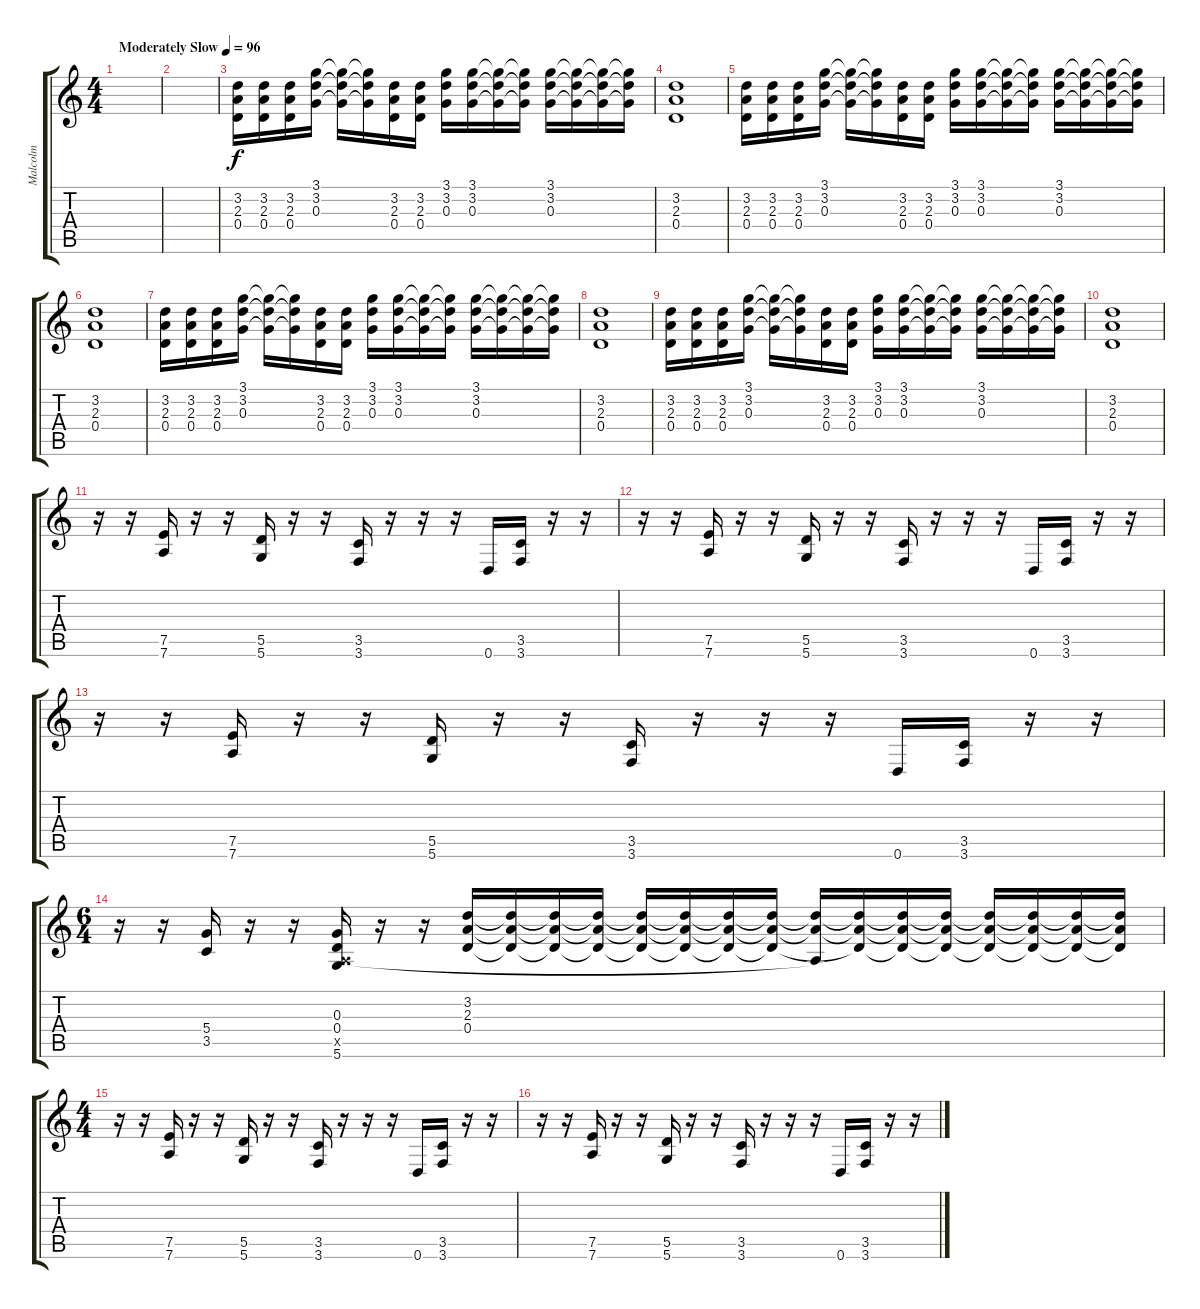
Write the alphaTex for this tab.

\track ("Malcolm" "Malcolm") {instrument distortionguitar}
\staff {score tabs}
\tuning (E4 B3 G3 D3 A2 D2) {hide}
\ts (4 4)
\tempo (96 "Moderately Slow")
\clef g2
\ks c
|
|
(3.2 2.3 0.4).16 (3.2 2.3 0.4).16 (3.2 2.3 0.4).16 (3.1 3.2 0.3).16 (3.1{t} 3.2{t} 0.3{t}).16 (3.1{t} 3.2{t} 0.3{t}).16 (3.2 2.3 0.4).16 (3.2 2.3 0.4).16 (3.1 3.2 0.3).16 (3.1 3.2 0.3).16 (3.1{t} 3.2{t} 0.3{t}).16 (3.1{t} 3.2{t} 0.3{t}).16 (3.1 3.2 0.3).16 (3.1{t} 3.2{t} 0.3{t}).16 (3.1{t} 3.2{t} 0.3{t}).16 (3.1{t} 3.2{t} 0.3{t}).16 |
(3.2 2.3 0.4).1 |
(3.2 2.3 0.4).16 (3.2 2.3 0.4).16 (3.2 2.3 0.4).16 (3.1 3.2 0.3).16 (3.1{t} 3.2{t} 0.3{t}).16 (3.1{t} 3.2{t} 0.3{t}).16 (3.2 2.3 0.4).16 (3.2 2.3 0.4).16 (3.1 3.2 0.3).16 (3.1 3.2 0.3).16 (3.1{t} 3.2{t} 0.3{t}).16 (3.1{t} 3.2{t} 0.3{t}).16 (3.1 3.2 0.3).16 (3.1{t} 3.2{t} 0.3{t}).16 (3.1{t} 3.2{t} 0.3{t}).16 (3.1{t} 3.2{t} 0.3{t}).16 |
(3.2 2.3 0.4).1 |
(3.2 2.3 0.4).16 (3.2 2.3 0.4).16 (3.2 2.3 0.4).16 (3.1 3.2 0.3).16 (3.1{t} 3.2{t} 0.3{t}).16 (3.1{t} 3.2{t} 0.3{t}).16 (3.2 2.3 0.4).16 (3.2 2.3 0.4).16 (3.1 3.2 0.3).16 (3.1 3.2 0.3).16 (3.1{t} 3.2{t} 0.3{t}).16 (3.1{t} 3.2{t} 0.3{t}).16 (3.1 3.2 0.3).16 (3.1{t} 3.2{t} 0.3{t}).16 (3.1{t} 3.2{t} 0.3{t}).16 (3.1{t} 3.2{t} 0.3{t}).16 |
(3.2 2.3 0.4).1 |
(3.2 2.3 0.4).16 (3.2 2.3 0.4).16 (3.2 2.3 0.4).16 (3.1 3.2 0.3).16 (3.1{t} 3.2{t} 0.3{t}).16 (3.1{t} 3.2{t} 0.3{t}).16 (3.2 2.3 0.4).16 (3.2 2.3 0.4).16 (3.1 3.2 0.3).16 (3.1 3.2 0.3).16 (3.1{t} 3.2{t} 0.3{t}).16 (3.1{t} 3.2{t} 0.3{t}).16 (3.1 3.2 0.3).16 (3.1{t} 3.2{t} 0.3{t}).16 (3.1{t} 3.2{t} 0.3{t}).16 (3.1{t} 3.2{t} 0.3{t}).16 |
(3.2 2.3 0.4).1 |
r.16 r.16 (7.5 7.6).16 r.16 r.16 (5.5 5.6).16 r.16 r.16 (3.5 3.6).16 r.16 r.16 r.16 0.6.16 (3.5 3.6).16 r.16 r.16 |
r.16 r.16 (7.5 7.6).16 r.16 r.16 (5.5 5.6).16 r.16 r.16 (3.5 3.6).16 r.16 r.16 r.16 0.6.16 (3.5 3.6).16 r.16 r.16 |
r.16 r.16 (7.5 7.6).16 r.16 r.16 (5.5 5.6).16 r.16 r.16 (3.5 3.6).16 r.16 r.16 r.16 0.6.16 (3.5 3.6).16 r.16 r.16 |
\ts (6 4)
r.16 r.16 (5.4 3.5).16 r.16 r.16 (0.3 0.4 0.5{x} 5.6).16 r.16 r.16 (3.2 2.3 0.4).16 (3.2{t} 2.3{t} 0.4{t}).16 (3.2{t} 2.3{t} 0.4{t}).16 (3.2{t} 2.3{t} 0.4{t}).16 (3.2{t} 2.3{t} 0.4{t}).16 (3.2{t} 2.3{t} 0.4{t}).16 (3.2{t} 2.3{t} 0.4{t}).16 (3.2{t} 2.3{t} 0.4{t}).16 (3.2{t} 2.3{t} 0.5{t}).16 (3.2{t} 2.3{t} 0.4{t}).16 (3.2{t} 2.3{t} 0.4{t}).16 (3.2{t} 2.3{t} 0.4{t}).16 (3.2{t} 2.3{t} 0.4{t}).16 (3.2{t} 2.3{t} 0.4{t}).16 (3.2{t} 2.3{t} 0.4{t}).16 (3.2{t} 2.3{t} 0.4{t}).16 |
\ts (4 4)
r.16 r.16 (7.5 7.6).16 r.16 r.16 (5.5 5.6).16 r.16 r.16 (3.5 3.6).16 r.16 r.16 r.16 0.6.16 (3.5 3.6).16 r.16 r.16 |
r.16 r.16 (7.5 7.6).16 r.16 r.16 (5.5 5.6).16 r.16 r.16 (3.5 3.6).16 r.16 r.16 r.16 0.6.16 (3.5 3.6).16 r.16 r.16
